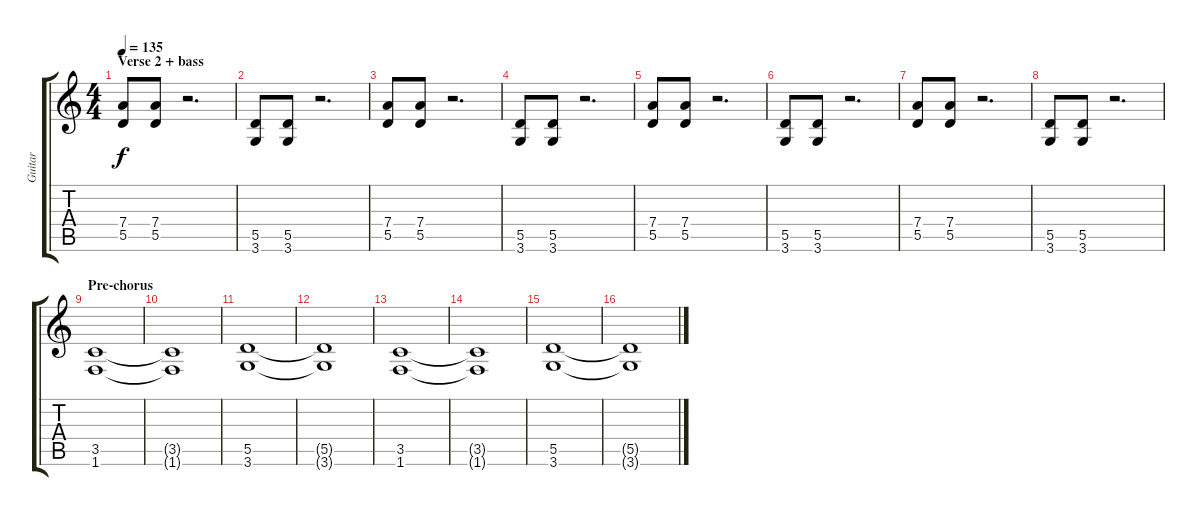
\track ("Guitar" "Guitar") {instrument distortionguitar}
\staff {score tabs}
\tuning (E4 B3 G3 D3 A2 E2) {hide}
\ts (4 4)
\section ("" "Verse 2 + bass")
\tempo 135
\clef g2
\ks c
(7.4 5.5).8{dy f} (7.4 5.5).8 r.2{d} |
(5.5 3.6).8 (5.5 3.6).8 r.2{d} |
(7.4 5.5).8 (7.4 5.5).8 r.2{d} |
(5.5 3.6).8 (5.5 3.6).8 r.2{d} |
(7.4 5.5).8 (7.4 5.5).8 r.2{d} |
(5.5 3.6).8 (5.5 3.6).8 r.2{d} |
(7.4 5.5).8 (7.4 5.5).8 r.2{d} |
(5.5 3.6).8 (5.5 3.6).8 r.2{d} |
\section ("" "Pre-chorus")
(3.5 1.6).1 |
(3.5{t} 1.6{t}).1 |
(5.5 3.6).1 |
(5.5{t} 3.6{t}).1 |
(3.5 1.6).1 |
(3.5{t} 1.6{t}).1 |
(5.5 3.6).1 |
(5.5{t} 3.6{t}).1
